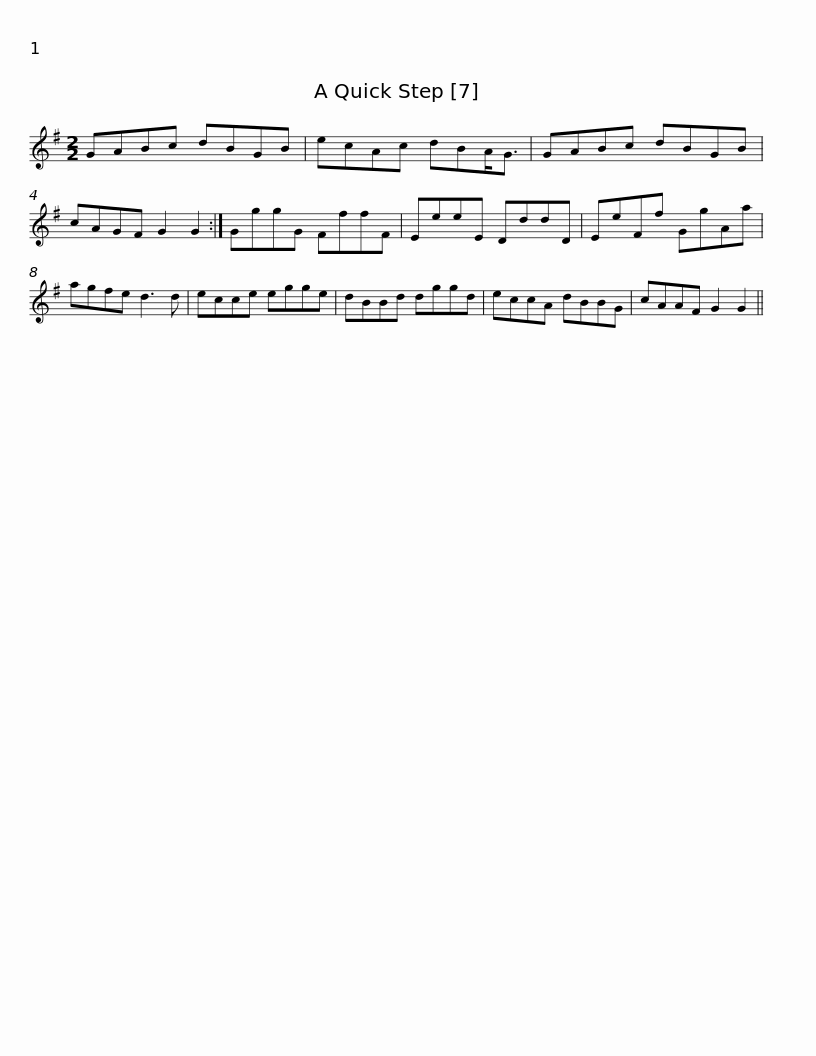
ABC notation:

X:1
L:1/8
M:2/2
I:linebreak $
K:G
V:1 treble
V:1
 GABc dBGB | ecAc dBA<G | GABc dBGB | cAGF G2 G2 :| GggG FffF |$ %5
 EeeE DddD | EeFf GgAa | agfe d3 d | ecce egge | dBBd dggd | %10
 eccA dBBG |$ cAAF G2 G2 || %12
